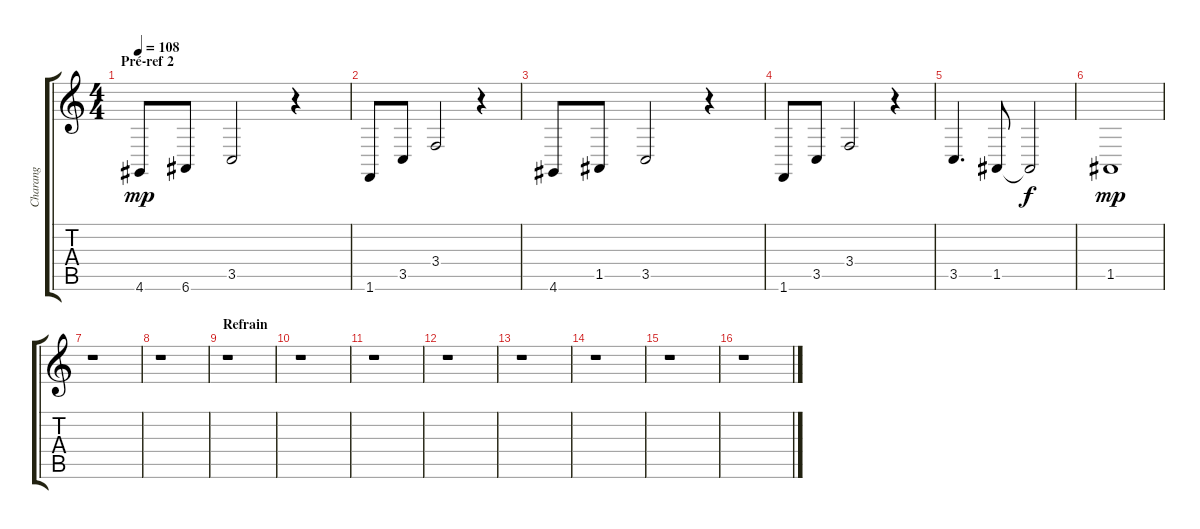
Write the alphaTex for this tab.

\track ("Charang" "Charang") {instrument lead5charang}
\staff {score tabs}
\tuning (E4 B3 G3 D3 A2 E2) {hide}
\ts (4 4)
\section ("" "Pré-ref 2")
\tempo 108
\clef g2
\ks c
4.6.8{dy mp} 6.6.8 3.5.2 r.4 |
1.6.8 3.5.8 3.4.2 r.4 |
4.6.8 1.5.8 3.5.2 r.4 |
1.6.8 3.5.8 3.4.2 r.4 |
3.5.4{d} 1.5.8 1.5{t}.2{dy f} |
1.5.1{dy mp} |
r.1 |
r.1 |
\section ("" "Refrain")
r.1 |
r.1 |
r.1 |
r.1 |
r.1 |
r.1 |
r.1 |
r.1
